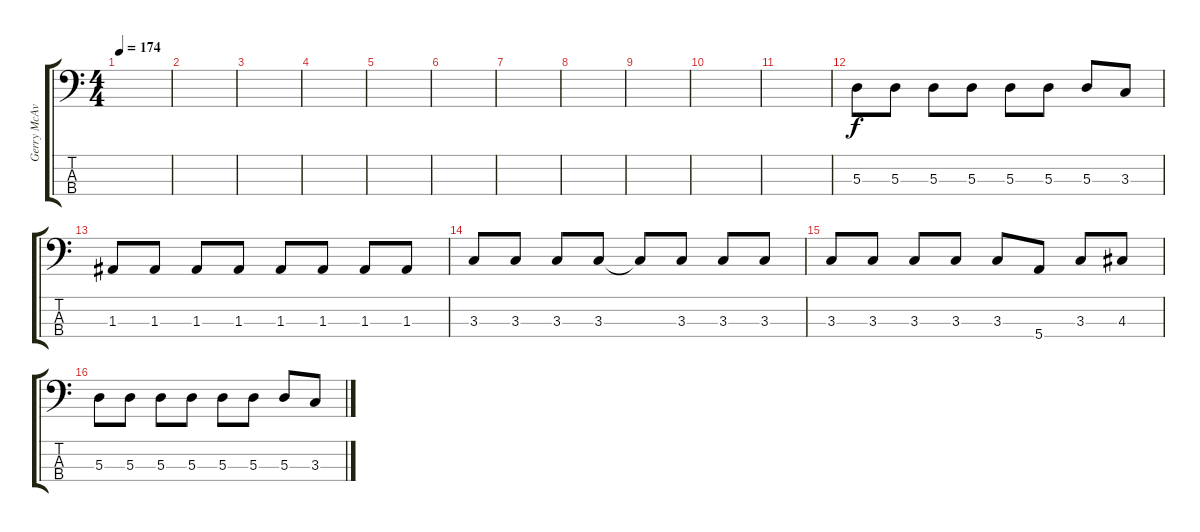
\track ("Gerry McAvoy" "Gerry McAv") {instrument electricbasspick}
\staff {score tabs}
\tuning (G2 D2 A1 E1) {hide}
\ts (4 4)
\tempo 174
\clef f4
\ks c
|
|
|
|
|
|
|
|
|
|
|
5.3.8 5.3.8 5.3.8 5.3.8 5.3.8 5.3.8 5.3.8 3.3.8 |
1.3.8 1.3.8 1.3.8 1.3.8 1.3.8 1.3.8 1.3.8 1.3.8 |
3.3.8 3.3.8 3.3.8 3.3.8 3.3{t}.8 3.3.8 3.3.8 3.3.8 |
3.3.8 3.3.8 3.3.8 3.3.8 3.3.8 5.4.8 3.3.8 4.3.8 |
5.3.8 5.3.8 5.3.8 5.3.8 5.3.8 5.3.8 5.3.8 3.3.8
